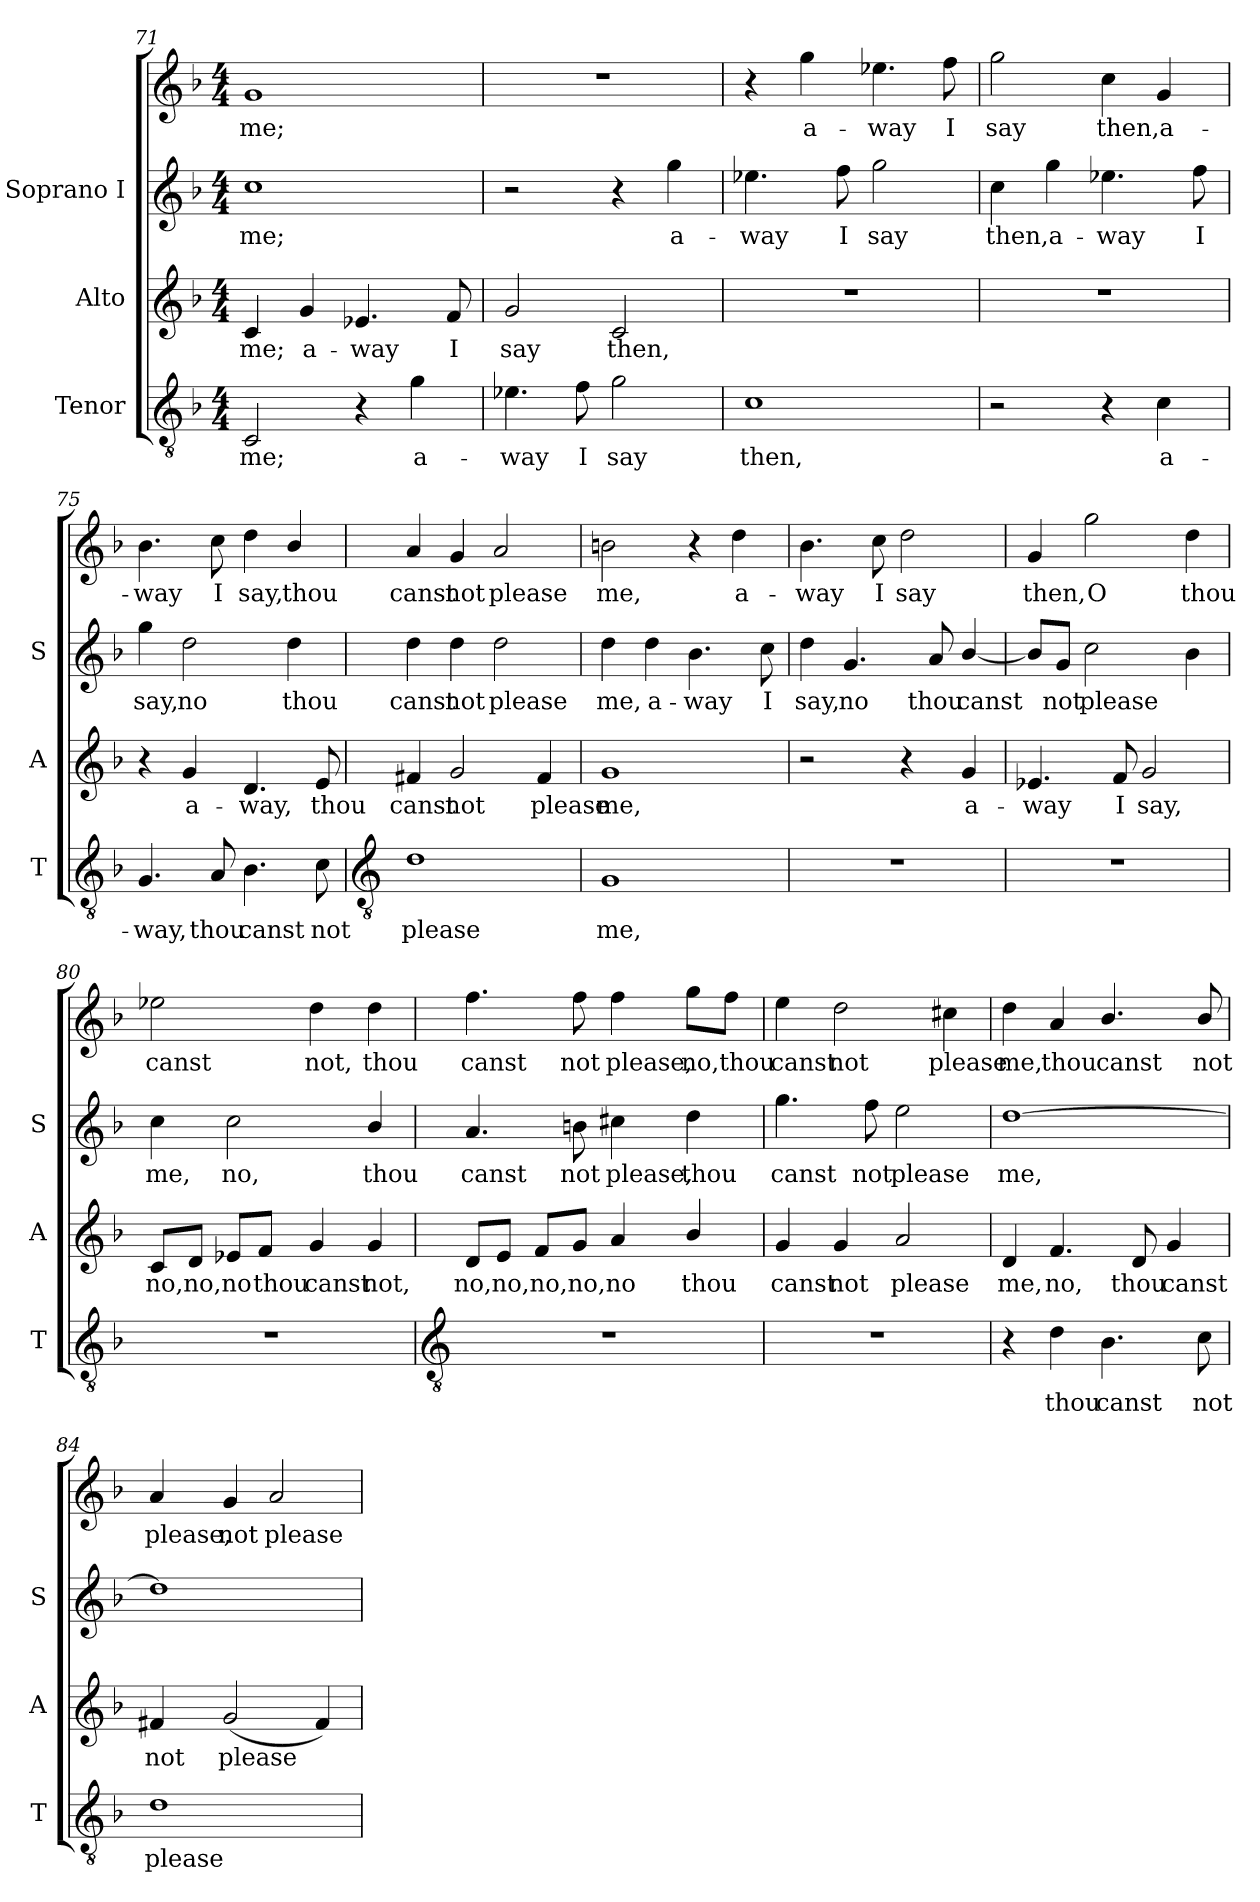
**kern	**text	**kern	**text	**kern	**text	**kern	**text
*part3	*part3	*part2	*part2	*part1	*part1	*part1	*part1
*staff4	*staff4	*staff3	*staff3	*staff2	*staff2	*staff1	*staff1
*I"Tenor	*	*I"Alto	*	*I"Soprano I	*	*	*
*I'T	*	*I'A	*	*I'S	*	*	*
*clefGv2	*	*clefG2	*	*clefG2	*	*clefG2	*
*k[b-]	*	*k[b-]	*	*k[b-]	*	*k[b-]	*
*F:	*	*F:	*	*F:	*	*F:	*
*M4/4	*	*M4/4	*	*M4/4	*	*M4/4	*
=71	=71	=71	=71	=71	=71	=71	=71
!	!LO:LY:b	!	!LO:LY:b	!	!LO:LY:b	!	!LO:LY:b
2C	me;	4c	me;	1cc	me;	1g	me;
!	!	!	!LO:LY:b	!	!	!	!
.	.	4g	a-	.	.	.	.
!	!	!	!LO:LY:b	!	!	!	!
4r	.	4.e-X	-way	.	.	.	.
!	!LO:LY:b	!	!	!	!	!	!
4g	a-	.	.	.	.	.	.
!	!	!	!LO:LY:b	!	!	!	!
.	.	8f	I	.	.	.	.
=72	=72	=72	=72	=72	=72	=72	=72
!	!LO:LY:b	!	!LO:LY:b	!	!	!	!
4.e-X	-way	2g	say	2r	.	1r	.
!	!LO:LY:b	!	!	!	!	!	!
8f	I	.	.	.	.	.	.
!	!LO:LY:b	!	!LO:LY:b	!	!	!	!
2g	say	2c	then,	4r	.	.	.
!	!	!	!	!	!LO:LY:b	!	!
.	.	.	.	4gg	a-	.	.
=73	=73	=73	=73	=73	=73	=73	=73
!	!LO:LY:b	!	!	!	!LO:LY:b	!	!
1c	then,	1r	.	4.ee-X	way	4r	.
!	!	!	!	!	!	!	!LO:LY:b
.	.	.	.	.	.	4gg	-a-
!	!	!	!	!	!LO:LY:b	!	!
.	.	.	.	8ff	I	.	.
!	!	!	!	!	!LO:LY:b	!	!LO:LY:b
.	.	.	.	2gg	say	4.ee-X	-way
!	!	!	!	!	!	!	!LO:LY:b
.	.	.	.	.	.	8ff	I
=74	=74	=74	=74	=74	=74	=74	=74
!	!	!	!	!	!LO:LY:b	!	!LO:LY:b
2r	.	1r	.	4cc	-then,	2gg	say
!	!	!	!	!	!LO:LY:b	!	!
.	.	.	.	4gg	a-	.	.
!	!	!	!	!	!LO:LY:b	!	!LO:LY:b
4r	.	.	.	4.ee-X	-way	4cc	then,
!	!LO:LY:b	!	!	!	!	!	!LO:LY:b
4c	a-	.	.	.	.	4g	a-
!	!	!	!	!	!LO:LY:b	!	!
.	.	.	.	8ff	I	.	.
=75	=75	=75	=75	=75	=75	=75	=75
!	!LO:LY:b	!	!	!	!LO:LY:b	!	!LO:LY:b
4.G	-way,	4r	.	4gg	say,	4.b-	way
!	!	!	!LO:LY:b	!	!LO:LY:b	!	!
.	.	4g	a-	2dd	no	.	.
!	!LO:LY:b	!	!	!	!	!	!LO:LY:b
8A	thou	.	.	.	.	8cc	I
!	!LO:LY:b	!	!LO:LY:b	!	!	!	!LO:LY:b
4.B-	canst	4.d	-way,	.	.	4dd	say,
!	!	!	!	!	!LO:LY:b	!	!LO:LY:b
.	.	.	.	4dd	thou	4b-/	thou
!	!LO:LY:b	!	!LO:LY:b	!	!	!	!
8c	not	8e	thou	.	.	.	.
!!LO:LB:g=z
=76	=76	=76	=76	=76	=76	=76	=76
*clefGv2	*	*	*	*	*	*	*
!	!LO:LY:b	!	!LO:LY:b	!	!LO:LY:b	!	!LO:LY:b
1d	please	4f#X	canst	4dd	canst	4a	canst
!	!	!	!LO:LY:b	!	!LO:LY:b	!	!LO:LY:b
.	.	2g	not	4dd	not	4g	not
!	!	!	!	!	!LO:LY:b	!	!LO:LY:b
.	.	.	.	2dd	please	2a	please
!	!	!	!LO:LY:b	!	!	!	!
.	.	4f#	please	.	.	.	.
=77	=77	=77	=77	=77	=77	=77	=77
!	!LO:LY:b	!	!LO:LY:b	!	!LO:LY:b	!	!LO:LY:b
1G	me,	1g	me,	4dd	-me,	2bn	me,
!	!	!	!	!	!LO:LY:b	!	!
.	.	.	.	4dd	a-	.	.
!	!	!	!	!	!LO:LY:b	!	!
.	.	.	.	4.b-	-way	4r	.
!	!	!	!	!	!	!	!LO:LY:b
.	.	.	.	.	.	4dd	a-
!	!	!	!	!	!LO:LY:b	!	!
.	.	.	.	8cc	I	.	.
=78	=78	=78	=78	=78	=78	=78	=78
!	!	!	!	!	!LO:LY:b	!	!LO:LY:b
1r	.	2r	.	4dd	say,	4.b-	way
!	!	!	!	!	!LO:LY:b	!	!
.	.	.	.	4.g	no	.	.
!	!	!	!	!	!	!	!LO:LY:b
.	.	.	.	.	.	8cc	I
!	!	!	!	!	!	!	!LO:LY:b
.	.	4r	.	.	.	2dd	say
!	!	!	!	!	!LO:LY:b	!	!
.	.	.	.	8a	thou	.	.
!	!	!	!LO:LY:b	!	!LO:LY:b	!	!
.	.	4g	a-	[4b-/	canst	.	.
=79	=79	=79	=79	=79	=79	=79	=79
!	!	!	!LO:LY:b	!	!	!	!LO:LY:b
1r	.	4.e-X	-way	8b-/L]	.	4g	then,
!	!	!	!	!	!LO:LY:b	!	!
.	.	.	.	8g/J	not	.	.
!	!	!	!	!	!LO:LY:b	!	!LO:LY:b
.	.	.	.	2cc	please	2gg	O
!	!	!	!LO:LY:b	!	!	!	!
.	.	8f	I	.	.	.	.
!	!	!	!LO:LY:b	!	!	!	!
.	.	2g	say,	.	.	.	.
!	!	!	!	!	!	!	!LO:LY:b
.	.	.	.	4b-	.	4dd	thou
=80	=80	=80	=80	=80	=80	=80	=80
!	!	!	!LO:LY:b	!	!LO:LY:b	!	!LO:LY:b
1r	.	8c/L	no,	4cc	me,	2ee-X	canst
!	!	!	!LO:LY:b	!	!	!	!
.	.	8d/J	no,	.	.	.	.
!	!	!	!LO:LY:b	!	!LO:LY:b	!	!
.	.	8e-X/L	no	2cc	no,	.	.
!	!	!	!LO:LY:b	!	!	!	!
.	.	8f/J	thou	.	.	.	.
!	!	!	!LO:LY:b	!	!	!	!LO:LY:b
.	.	4g	canst	.	.	4dd	not,
!	!	!	!LO:LY:b	!	!LO:LY:b	!	!LO:LY:b
.	.	4g	not,	4b-/	thou	4dd	thou
!!LO:LB:g=z
=81	=81	=81	=81	=81	=81	=81	=81
*clefGv2	*	*	*	*	*	*	*
!	!	!	!LO:LY:b	!	!LO:LY:b	!	!LO:LY:b
1r	.	8d/L	no,	4.a	canst	4.ff	canst
!	!	!	!LO:LY:b	!	!	!	!
.	.	8e/J	no,	.	.	.	.
!	!	!	!LO:LY:b	!	!	!	!
.	.	8f/L	no,	.	.	.	.
!	!	!	!LO:LY:b	!	!LO:LY:b	!	!LO:LY:b
.	.	8g/J	no,	8bn	not	8ff	not
!	!	!	!LO:LY:b	!	!LO:LY:b	!	!LO:LY:b
.	.	4a	no	4cc#X	please,	4ff	please,
!	!	!	!LO:LY:b	!	!LO:LY:b	!	!LO:LY:b
.	.	4b-/	thou	4dd	thou	8gg\L	no,
!	!	!	!	!	!	!	!LO:LY:b
.	.	.	.	.	.	8ff\J	thou
=82	=82	=82	=82	=82	=82	=82	=82
!	!	!	!LO:LY:b	!	!LO:LY:b	!	!LO:LY:b
1r	.	4g	canst	4.gg	canst	4ee	canst
!	!	!	!LO:LY:b	!	!	!	!LO:LY:b
.	.	4g	not	.	.	2dd	not
!	!	!	!	!	!LO:LY:b	!	!
.	.	.	.	8ff	not	.	.
!	!	!	!LO:LY:b	!	!LO:LY:b	!	!
.	.	2a	please	2ee	please	.	.
!	!	!	!	!	!	!	!LO:LY:b
.	.	.	.	.	.	4cc#X	please
=83	=83	=83	=83	=83	=83	=83	=83
!	!	!	!LO:LY:b	!	!LO:LY:b	!	!LO:LY:b
4r	.	4d	me,	[1dd	me,	4dd	me,
!	!LO:LY:b	!	!LO:LY:b	!	!	!	!LO:LY:b
4d	thou	4.f	no,	.	.	4a	thou
!	!LO:LY:b	!	!	!	!	!	!LO:LY:b
4.B-	canst	.	.	.	.	4.b-/	canst
!	!	!	!LO:LY:b	!	!	!	!
.	.	8d	thou	.	.	.	.
!	!	!	!LO:LY:b	!	!	!	!
.	.	4g	canst	.	.	.	.
!	!LO:LY:b	!	!	!	!	!	!LO:LY:b
8c	not	.	.	.	.	8b-/	not
=84	=84	=84	=84	=84	=84	=84	=84
!	!LO:LY:b	!	!LO:LY:b	!	!	!	!LO:LY:b
1d	please	4f#X	not	1dd]	.	4a	please,
!	!	!	!LO:LY:b	!	!	!	!LO:LY:b
.	.	(<2g	please	.	.	4g	not
!	!	!	!	!	!	!	!LO:LY:b
.	.	.	.	.	.	2a	please
.	.	4f#)	.	.	.	.	.
=	=	=	=	=	=	=	=
*-	*-	*-	*-	*-	*-	*-	*-
